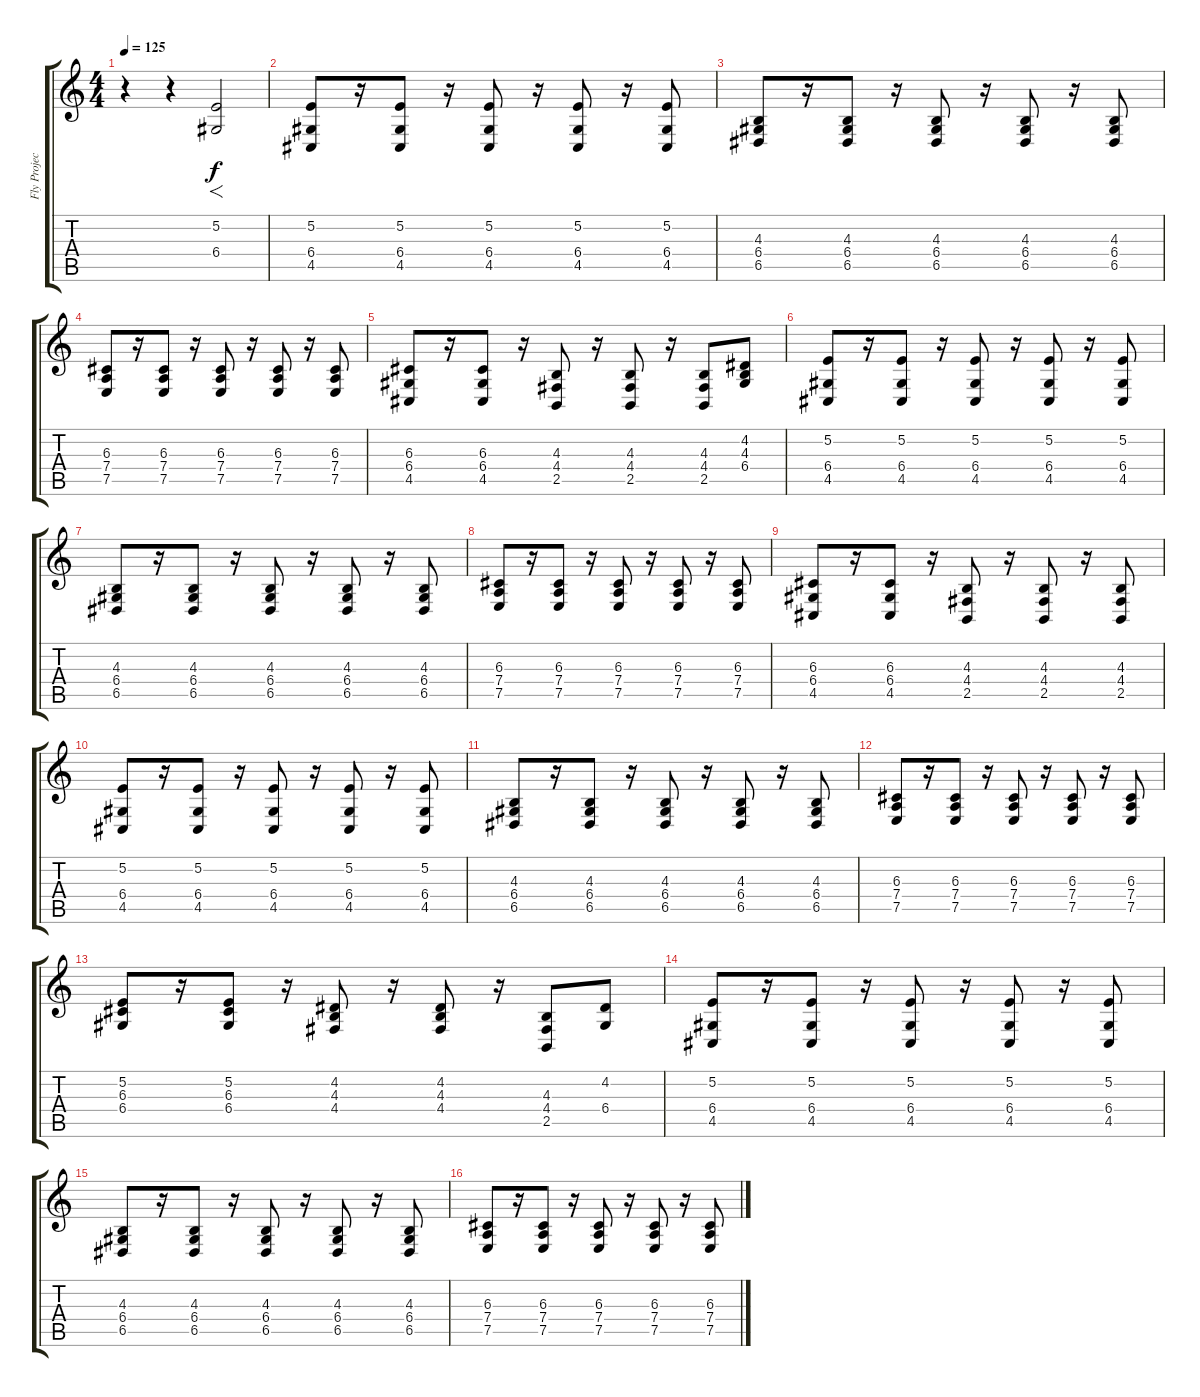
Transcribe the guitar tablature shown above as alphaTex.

\track ("Fly Project" "Fly Projec") {instrument tenorsax}
\staff {score tabs}
\tuning (E4 B3 G3 D3 A2 E2) {hide}
\ts (4 4)
\tempo 125
\clef g2
\ks c
r.4{dy f} r.4 (5.2 6.4).2{f} |
(5.2 6.4 4.5).8 r.16 (5.2 6.4 4.5).8 r.16 (5.2 6.4 4.5).8 r.16 (5.2 6.4 4.5).8 r.16 (5.2 6.4 4.5).8 |
(4.3 6.4 6.5).8 r.16 (4.3 6.4 6.5).8 r.16 (4.3 6.4 6.5).8 r.16 (4.3 6.4 6.5).8 r.16 (4.3 6.4 6.5).8 |
(6.3 7.4 7.5).8 r.16 (6.3 7.4 7.5).8 r.16 (6.3 7.4 7.5).8 r.16 (6.3 7.4 7.5).8 r.16 (6.3 7.4 7.5).8 |
(6.3 6.4 4.5).8 r.16 (6.3 6.4 4.5).8 r.16 (4.3 4.4 2.5).8 r.16 (4.3 4.4 2.5).8 r.16 (4.3 4.4 2.5).8 (4.2 4.3 6.4).8 |
(5.2 6.4 4.5).8 r.16 (5.2 6.4 4.5).8 r.16 (5.2 6.4 4.5).8 r.16 (5.2 6.4 4.5).8 r.16 (5.2 6.4 4.5).8 |
(4.3 6.4 6.5).8 r.16 (4.3 6.4 6.5).8 r.16 (4.3 6.4 6.5).8 r.16 (4.3 6.4 6.5).8 r.16 (4.3 6.4 6.5).8 |
(6.3 7.4 7.5).8 r.16 (6.3 7.4 7.5).8 r.16 (6.3 7.4 7.5).8 r.16 (6.3 7.4 7.5).8 r.16 (6.3 7.4 7.5).8 |
(6.3 6.4 4.5).8 r.16 (6.3 6.4 4.5).8 r.16 (4.3 4.4 2.5).8 r.16 (4.3 4.4 2.5).8 r.16 (4.3 4.4 2.5).8 |
(5.2 6.4 4.5).8 r.16 (5.2 6.4 4.5).8 r.16 (5.2 6.4 4.5).8 r.16 (5.2 6.4 4.5).8 r.16 (5.2 6.4 4.5).8 |
(4.3 6.4 6.5).8 r.16 (4.3 6.4 6.5).8 r.16 (4.3 6.4 6.5).8 r.16 (4.3 6.4 6.5).8 r.16 (4.3 6.4 6.5).8 |
(6.3 7.4 7.5).8 r.16 (6.3 7.4 7.5).8 r.16 (6.3 7.4 7.5).8 r.16 (6.3 7.4 7.5).8 r.16 (6.3 7.4 7.5).8 |
(5.2 6.3 6.4).8 r.16 (5.2 6.3 6.4).8 r.16 (4.2 4.3 4.4).8 r.16 (4.2 4.3 4.4).8 r.16 (4.3 4.4 2.5).8 (4.2 6.4).8 |
(5.2 6.4 4.5).8 r.16 (5.2 6.4 4.5).8 r.16 (5.2 6.4 4.5).8 r.16 (5.2 6.4 4.5).8 r.16 (5.2 6.4 4.5).8 |
(4.3 6.4 6.5).8 r.16 (4.3 6.4 6.5).8 r.16 (4.3 6.4 6.5).8 r.16 (4.3 6.4 6.5).8 r.16 (4.3 6.4 6.5).8 |
(6.3 7.4 7.5).8 r.16 (6.3 7.4 7.5).8 r.16 (6.3 7.4 7.5).8 r.16 (6.3 7.4 7.5).8 r.16 (6.3 7.4 7.5).8
